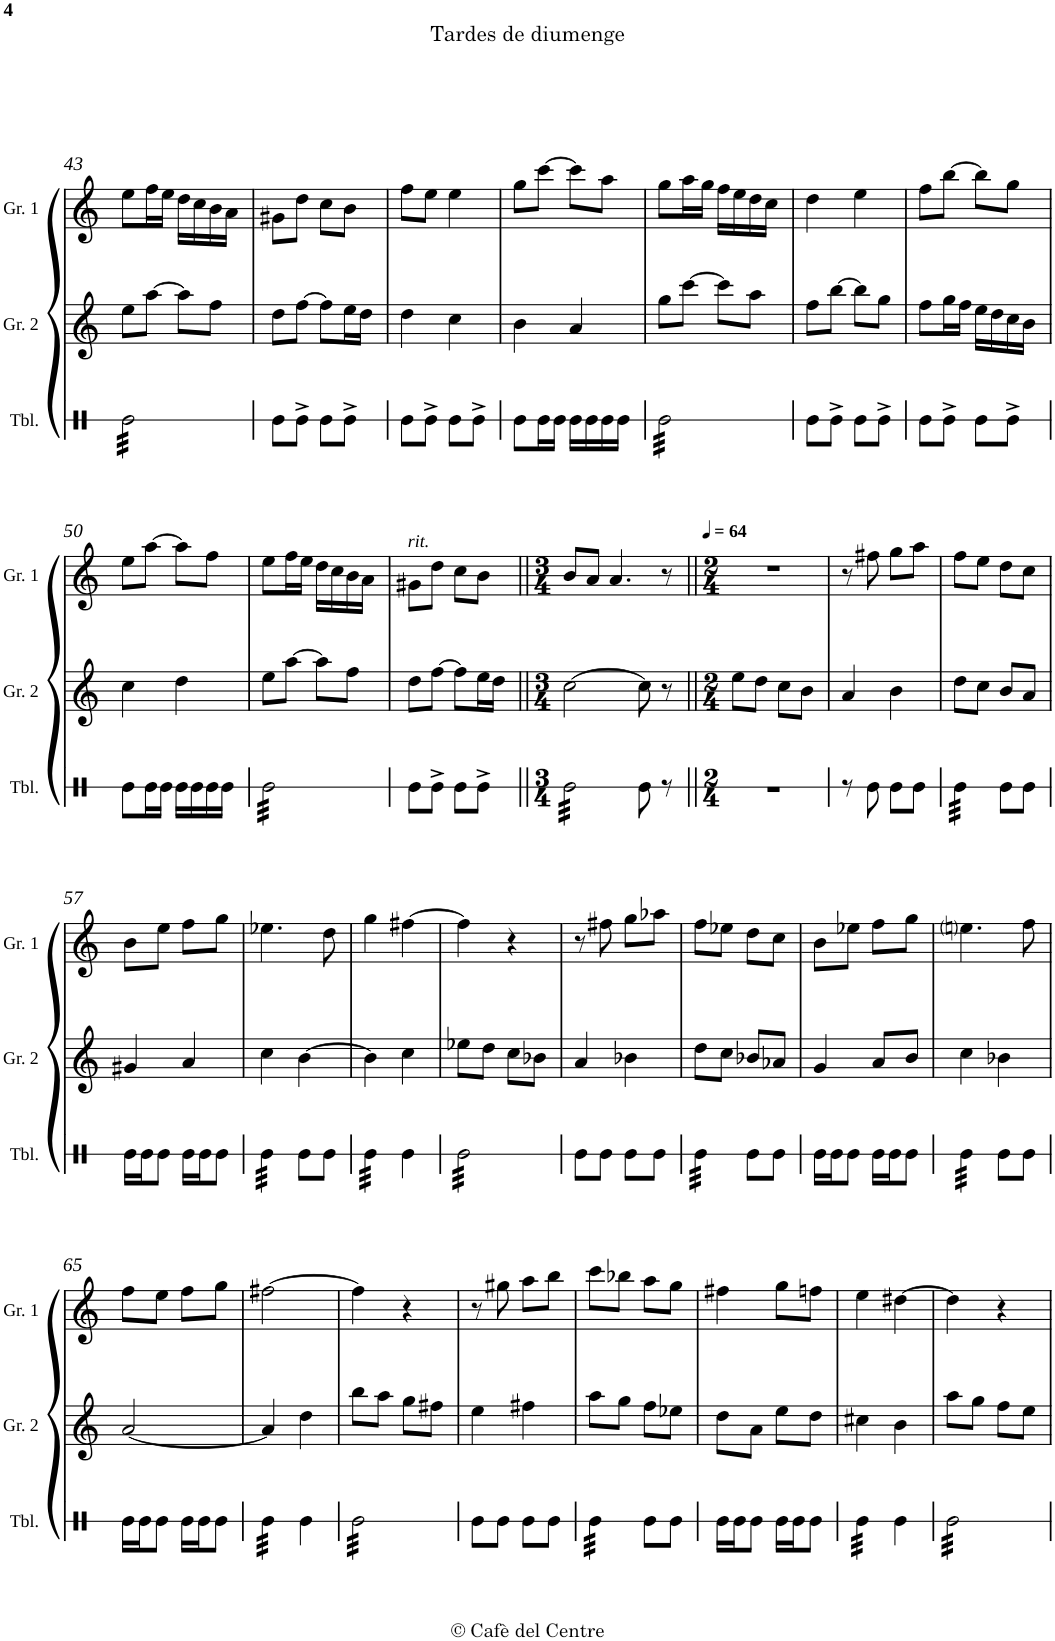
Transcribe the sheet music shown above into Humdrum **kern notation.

**kern	**kern	**kern
*part3	*part2	*part1
*staff3	*staff2	*staff1
*I"Timbal	*I"Gralla 2	*I"Gralla 1
*I'Tbl.	*I'Gr. 2	*I'Gr. 1
!!LO:PB:g=z
*clefX	*clefG2	*clefG2
*k[]	*k[]	*k[]
*M2/4	*M2/4	*M2/4
=43	=43	=43
*tremolo	*	*
32Re\LLL	8ee\L	8ee\L
32Re\	.	.
32Re\	.	.
32Re\	.	.
32Re\	[8aa\J	16ff\L
32Re\	.	.
32Re\	.	16ee\JJ
32Re\	.	.
32Re\	8aa\L]	16dd\LL
32Re\	.	.
32Re\	.	16cc\
32Re\	.	.
32Re\	8ff\J	16b\
32Re\	.	.
32Re\	.	16a\JJ
32Re\JJJ	.	.
*Xtremolo	*	*
=44	=44	=44
8Re\L	8dd\L	8g#X\L
8Re^\J	[8ff\J	8dd\J
8Re\L	8ff\L]	8cc\L
8Re^\J	16ee\L	8b\J
.	16dd\JJ	.
=45	=45	=45
8Re\L	4dd\	8ff\L
8Re^\J	.	8ee\J
8Re\L	4cc\	4ee\
8Re^\J	.	.
=46	=46	=46
8Re\L	4b\	8gg\L
16Re\L	.	[8ccc\J
16Re\JJ	.	.
16Re\LL	4a/	8ccc\L]
16Re\	.	.
16Re\	.	8aa\J
16Re\JJ	.	.
=47	=47	=47
*tremolo	*	*
32Re\LLL	8gg\L	8gg\L
32Re\	.	.
32Re\	.	.
32Re\	.	.
32Re\	[8ccc\J	16aa\L
32Re\	.	.
32Re\	.	16gg\JJ
32Re\	.	.
32Re\	8ccc\L]	16ff\LL
32Re\	.	.
32Re\	.	16ee\
32Re\	.	.
32Re\	8aa\J	16dd\
32Re\	.	.
32Re\	.	16cc\JJ
32Re\JJJ	.	.
*Xtremolo	*	*
=48	=48	=48
8Re\L	8ff\L	4dd\
8Re^\J	[8bb\J	.
8Re\L	8bb\L]	4ee\
8Re^\J	8gg\J	.
=49	=49	=49
8Re\L	8ff\L	8ff\L
8Re^\J	16gg\L	[8bb\J
.	16ff\JJ	.
8Re\L	16ee\LL	8bb\L]
.	16dd\	.
8Re^\J	16cc\	8gg\J
.	16b\JJ	.
!!LO:LB:g=z
=50	=50	=50
8Re\L	4cc\	8ee\L
16Re\L	.	[8aa\J
16Re\JJ	.	.
16Re\LL	4dd\	8aa\L]
16Re\	.	.
16Re\	.	8ff\J
16Re\JJ	.	.
=51	=51	=51
*tremolo	*	*
32Re\LLL	8ee\L	8ee\L
32Re\	.	.
32Re\	.	.
32Re\	.	.
32Re\	[8aa\J	16ff\L
32Re\	.	.
32Re\	.	16ee\JJ
32Re\	.	.
32Re\	8aa\L]	16dd\LL
32Re\	.	.
32Re\	.	16cc\
32Re\	.	.
32Re\	8ff\J	16b\
32Re\	.	.
32Re\	.	16a\JJ
32Re\JJJ	.	.
*Xtremolo	*	*
=52	=52	=52
!	!	!LO:TX:a:i:t=rit.
8Re\L	8dd\L	8g#X\L
8Re^\J	[8ff\J	8dd\J
8Re\L	8ff\L]	8cc\L
8Re^\J	16ee\L	8b\J
.	16dd\JJ	.
=53||	=53||	=53||
*M3/4	*M3/4	*M3/4
*tremolo	*	*
32Re\LLL	[2cc\	8b/L
32Re\	.	.
32Re\	.	.
32Re\	.	.
32Re\	.	8a/J
32Re\	.	.
32Re\	.	.
32Re\	.	.
32Re\	.	4.a/
32Re\	.	.
32Re\	.	.
32Re\	.	.
32Re\	.	.
32Re\	.	.
32Re\	.	.
32Re\JJJ	.	.
*Xtremolo	*	*
8Re\	8cc\]	.
8r	8r	8r
=54||	=54||	=54||
*M2/4	*M2/4	*M2/4
*	*	*MM64
2r	8ee\L	2r
.	8dd\J	.
.	8cc\L	.
.	8b\J	.
=55	=55	=55
8r	4a/	8r
8Re\	.	8ff#X\
8Re\L	4b\	8gg\L
8Re\J	.	8aa\J
=56	=56	=56
*tremolo	*	*
32Re\LLL	8dd\L	8ff\L
32Re\	.	.
32Re\	.	.
32Re\	.	.
32Re\	8cc\J	8ee\J
32Re\	.	.
32Re\	.	.
32Re\JJJ	.	.
*Xtremolo	*	*
8Re\L	8b/L	8dd\L
8Re\J	8a/J	8cc\J
!!LO:LB:g=z
=57	=57	=57
16Re\LL	4g#X/	8b\L
16Re\J	.	.
8Re\J	.	8ee\J
16Re\LL	4a/	8ff\L
16Re\J	.	.
8Re\J	.	8gg\J
=58	=58	=58
*tremolo	*	*
32Re\LLL	4cc\	4.ee-X\
32Re\	.	.
32Re\	.	.
32Re\	.	.
32Re\	.	.
32Re\	.	.
32Re\	.	.
32Re\JJJ	.	.
*Xtremolo	*	*
8Re\L	[4b\	.
8Re\J	.	8dd\
=59	=59	=59
*tremolo	*	*
32Re\LLL	4b\]	4gg\
32Re\	.	.
32Re\	.	.
32Re\	.	.
32Re\	.	.
32Re\	.	.
32Re\	.	.
32Re\JJJ	.	.
*Xtremolo	*	*
4Re\	4cc\	[4ff#X\
=60	=60	=60
*tremolo	*	*
32Re\LLL	8ee-X\L	4ff#\]
32Re\	.	.
32Re\	.	.
32Re\	.	.
32Re\	8dd\J	.
32Re\	.	.
32Re\	.	.
32Re\	.	.
32Re\	8cc\L	4r
32Re\	.	.
32Re\	.	.
32Re\	.	.
32Re\	8b-X\J	.
32Re\	.	.
32Re\	.	.
32Re\JJJ	.	.
*Xtremolo	*	*
=61	=61	=61
8Re\L	4a/	8r
8Re\J	.	8ff#X\
8Re\L	4b-X\	8gg\L
8Re\J	.	8aa-X\J
=62	=62	=62
*tremolo	*	*
32Re\LLL	8dd\L	8ff\L
32Re\	.	.
32Re\	.	.
32Re\	.	.
32Re\	8cc\J	8ee-X\J
32Re\	.	.
32Re\	.	.
32Re\JJJ	.	.
*Xtremolo	*	*
8Re\L	8b-X/L	8dd\L
8Re\J	8a-X/J	8cc\J
=63	=63	=63
16Re\LL	4g/	8b\L
16Re\J	.	.
8Re\J	.	8ee-X\J
16Re\LL	8a/L	8ff\L
16Re\J	.	.
8Re\J	8b/J	8gg\J
=64	=64	=64
*tremolo	*	*
32Re\LLL	4cc\	4.eeni\
32Re\	.	.
32Re\	.	.
32Re\	.	.
32Re\	.	.
32Re\	.	.
32Re\	.	.
32Re\JJJ	.	.
*Xtremolo	*	*
8Re\L	4b-X\	.
8Re\J	.	8ff\
!!LO:LB:g=z
=65	=65	=65
16Re\LL	[2a/	8ff\L
16Re\J	.	.
8Re\J	.	8ee\J
16Re\LL	.	8ff\L
16Re\J	.	.
8Re\J	.	8gg\J
=66	=66	=66
*tremolo	*	*
32Re\LLL	4a/]	[2ff#X\
32Re\	.	.
32Re\	.	.
32Re\	.	.
32Re\	.	.
32Re\	.	.
32Re\	.	.
32Re\JJJ	.	.
*Xtremolo	*	*
4Re\	4dd\	.
=67	=67	=67
*tremolo	*	*
32Re\LLL	8bb\L	4ff#\]
32Re\	.	.
32Re\	.	.
32Re\	.	.
32Re\	8aa\J	.
32Re\	.	.
32Re\	.	.
32Re\	.	.
32Re\	8gg\L	4r
32Re\	.	.
32Re\	.	.
32Re\	.	.
32Re\	8ff#X\J	.
32Re\	.	.
32Re\	.	.
32Re\JJJ	.	.
*Xtremolo	*	*
=68	=68	=68
8Re\L	4ee\	8r
8Re\J	.	8gg#X\
8Re\L	4ff#X\	8aa\L
8Re\J	.	8bb\J
=69	=69	=69
*tremolo	*	*
32Re\LLL	8aa\L	8ccc\L
32Re\	.	.
32Re\	.	.
32Re\	.	.
32Re\	8gg\J	8bb-X\J
32Re\	.	.
32Re\	.	.
32Re\JJJ	.	.
*Xtremolo	*	*
8Re\L	8ff\L	8aa\L
8Re\J	8ee-X\J	8gg\J
=70	=70	=70
16Re\LL	8dd\L	4ff#X\
16Re\J	.	.
8Re\J	8a\J	.
16Re\LL	8ee\L	8gg\L
16Re\J	.	.
8Re\J	8dd\J	8ffn\J
=71	=71	=71
*tremolo	*	*
32Re\LLL	4cc#X\	4ee\
32Re\	.	.
32Re\	.	.
32Re\	.	.
32Re\	.	.
32Re\	.	.
32Re\	.	.
32Re\JJJ	.	.
*Xtremolo	*	*
4Re\	4b\	[4dd#X\
=72	=72	=72
*tremolo	*	*
32Re\LLL	8aa\L	4dd#\]
32Re\	.	.
32Re\	.	.
32Re\	.	.
32Re\	8gg\J	.
32Re\	.	.
32Re\	.	.
32Re\	.	.
32Re\	8ff\L	4r
32Re\	.	.
32Re\	.	.
32Re\	.	.
32Re\	8ee\J	.
32Re\	.	.
32Re\	.	.
32Re\JJJ	.	.
*Xtremolo	*	*
=	=	=
*-	*-	*-
